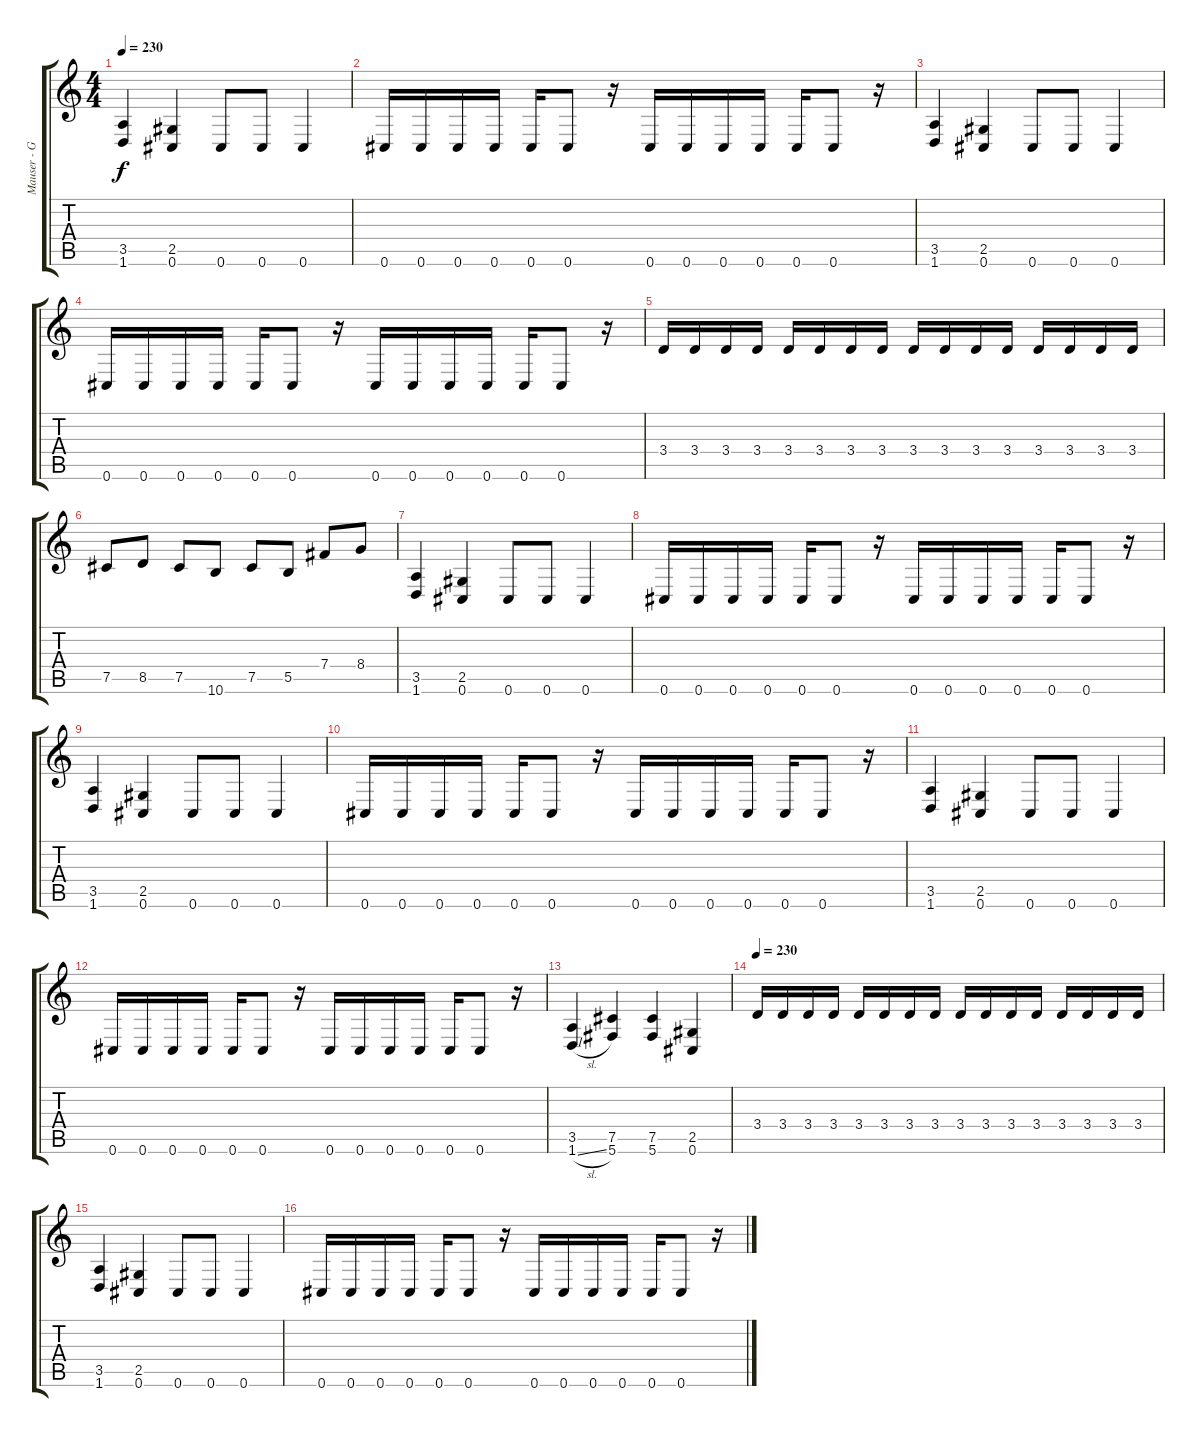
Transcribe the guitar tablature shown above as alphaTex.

\track ("Mauser - Guitar" "Mauser - G") {instrument distortionguitar}
\staff {score tabs}
\tuning (Db4 Ab3 E3 B2 Gb2 Db2) {hide}
\ts (4 4)
\tempo 230
\clef g2
\ks c
(3.5 1.6).4{dy f} (2.5 0.6).4 0.6.8 0.6.8 0.6.4 |
0.6.16 0.6.16 0.6.16 0.6.16 0.6.16 0.6.8 r.16 0.6.16 0.6.16 0.6.16 0.6.16 0.6.16 0.6.8 r.16 |
(3.5 1.6).4 (2.5 0.6).4 0.6.8 0.6.8 0.6.4 |
0.6.16 0.6.16 0.6.16 0.6.16 0.6.16 0.6.8 r.16 0.6.16 0.6.16 0.6.16 0.6.16 0.6.16 0.6.8 r.16 |
3.4.16 3.4.16 3.4.16 3.4.16 3.4.16 3.4.16 3.4.16 3.4.16 3.4.16 3.4.16 3.4.16 3.4.16 3.4.16 3.4.16 3.4.16 3.4.16 |
7.5.8 8.5.8 7.5.8 10.6.8 7.5.8 5.5.8 7.4.8 8.4.8 |
(3.5 1.6).4 (2.5 0.6).4 0.6.8 0.6.8 0.6.4 |
0.6.16 0.6.16 0.6.16 0.6.16 0.6.16 0.6.8 r.16 0.6.16 0.6.16 0.6.16 0.6.16 0.6.16 0.6.8 r.16 |
(3.5 1.6).4 (2.5 0.6).4 0.6.8 0.6.8 0.6.4 |
0.6.16 0.6.16 0.6.16 0.6.16 0.6.16 0.6.8 r.16 0.6.16 0.6.16 0.6.16 0.6.16 0.6.16 0.6.8 r.16 |
(3.5 1.6).4 (2.5 0.6).4 0.6.8 0.6.8 0.6.4 |
0.6.16 0.6.16 0.6.16 0.6.16 0.6.16 0.6.8 r.16 0.6.16 0.6.16 0.6.16 0.6.16 0.6.16 0.6.8 r.16 |
(3.5 1.6{sl}).4 (7.5 5.6).4 (7.5 5.6).4 (2.5 0.6).4 |
\tempo 230
3.4.16 3.4.16 3.4.16 3.4.16 3.4.16 3.4.16 3.4.16 3.4.16 3.4.16 3.4.16 3.4.16 3.4.16 3.4.16 3.4.16 3.4.16 3.4.16 |
(3.5 1.6).4 (2.5 0.6).4 0.6.8 0.6.8 0.6.4 |
0.6.16 0.6.16 0.6.16 0.6.16 0.6.16 0.6.8 r.16 0.6.16 0.6.16 0.6.16 0.6.16 0.6.16 0.6.8 r.16
